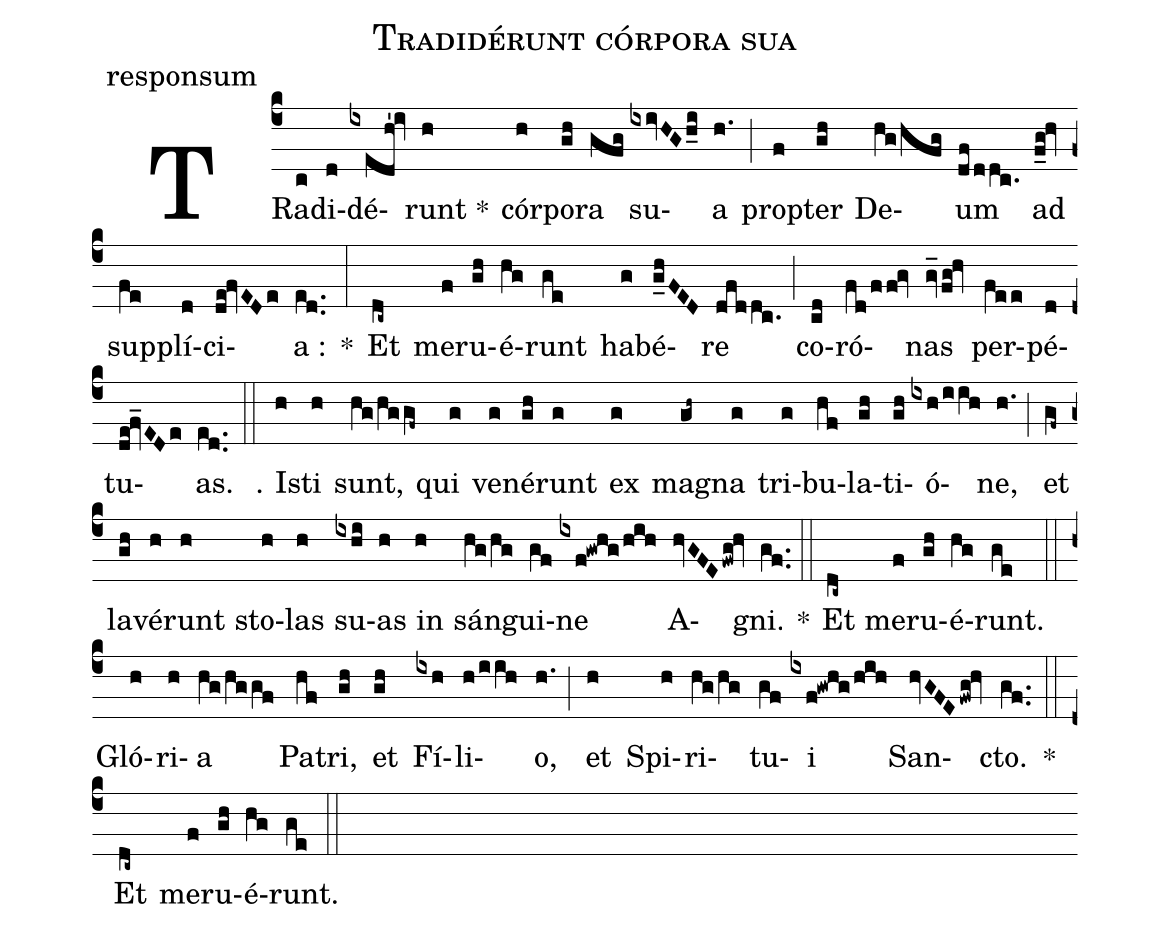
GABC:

name:Tradidérunt córpora sua;
office-part:responsum;
%%
(c4) TRa(c)di(d)dé(ixedh'!iv)runt *(h) cór(h)po(gh)ra(gfg) su(ixivHGh_i)a(h.) (;)
pro(f)pter(gh) De(hg/hfg)um(df/ddc.) ad(f_g!hv) sup(fe)plí(d)ci(de!fvEDe)a :(ed..) *(:)
Et(dc~) me(f)ru(gh)é(hg)runt(ge) ha(g)bé(g_hFED)re(dfddc.) (;)
co(cd)ró(fd/ff!gv)nas(gv_fg!hv) per(fee)pé(d)tu(de!fv_EDe)as.(ed..) (::)

℣. I(h)sti(h) sunt,(hg/hggf~) qui(g) ve(g)né(gh)runt(g) ex(g) ma(gh~)gna(g) tri(g)bu(hf)la(gh)ti(gh)ó(ixh/iih)ne,(h.) (;)
et(gf~) la(gh)vé(h)runt(h) sto(h)las(h) su(ixhi)as(h) in(h) sán(hg/hg)gui(gf)ne(ixf!gwhg/hih) A(hvGFEfwg!hv)gni.(gf..) *(::)
Et(dc~) me(f)ru(gh)é(hg)runt.(ge) (::)

Gló(h)ri(h)a(hg/hggf) Pa(hf)tri,(gh) et(gh) Fí(ixh)li(h/iih)o,(h.) (;)
et(h) Spi(h)ri(hg/hg)tu(gf)i(ixf!gwhg/hih) San(hvGFEfwg!hv)cto.(gf..) *(::)
Et(dc~) me(f)ru(gh)é(hg)runt.(ge) (::)
